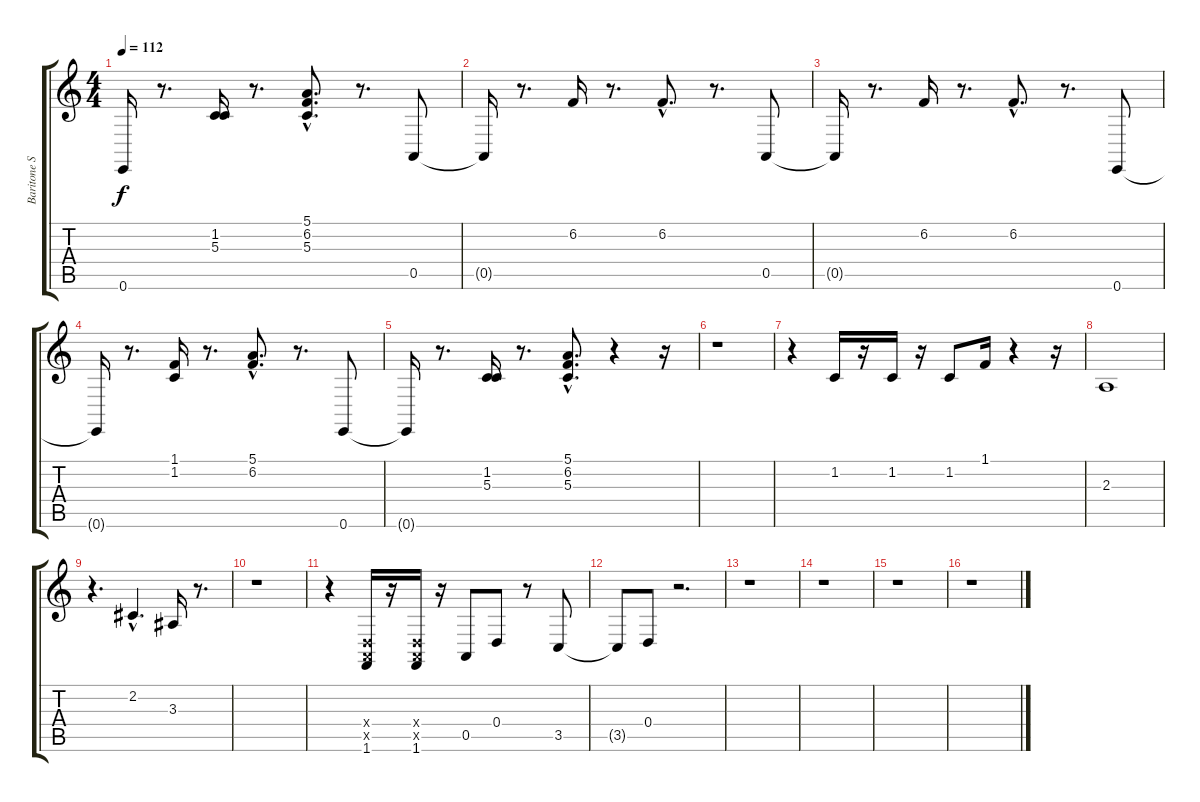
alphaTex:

\track ("Baritone Sax" "Baritone S") {instrument baritonesax}
\staff {score tabs}
\tuning (E4 B3 G3 D3 A2 E2) {hide}
\ts (4 4)
\tempo 112
\clef g2
\ks c
0.6{t}.16{dy f} r.8{d} (1.2 5.3).16 r.8{d} (5.1{hac} 6.2{hac} 5.3{hac}).8{d} r.8{d} 0.5.8 |
0.5{t}.16 r.8{d} 6.2.16 r.8{d} 6.2{hac}.8{d} r.8{d} 0.5.8 |
0.5{t}.16 r.8{d} 6.2.16 r.8{d} 6.2{hac}.8{d} r.8{d} 0.6.8 |
0.6{t}.16 r.8{d} (1.1 1.2).16 r.8{d} (5.1{hac} 6.2{hac}).8{d} r.8{d} 0.6.8 |
0.6{t}.16 r.8{d} (1.2 5.3).16 r.8{d} (5.1{hac} 6.2{hac} 5.3{hac}).8{d} r.4 r.16 |
r.1 |
r.4 1.2.16 r.16 1.2.16 r.16 1.2.8 1.1.16 r.4 r.16 |
2.3.1 |
r.4{d} 2.2{hac}.4{d} 3.3.16 r.8{d} |
r.1 |
r.4 (0.4{x} 0.5{x} 1.6).16 r.16 (0.4{x} 0.5{x} 1.6).16 r.16 0.5.8 0.4.8 r.8 3.5.8 |
3.5{t}.8 0.4.8 r.2{d} |
r.1 |
r.1 |
r.1 |
r.1
